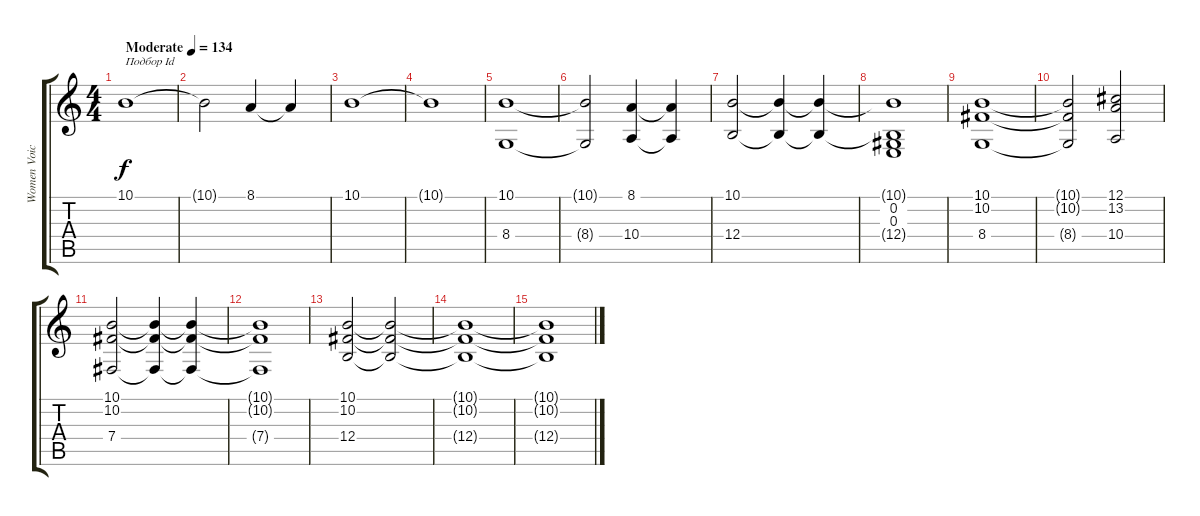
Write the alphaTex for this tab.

\track ("Women Voice" "Women Voic") {instrument choiraahs}
\staff {score tabs}
\tuning (Db4 Ab3 E3 B2 Gb2 B1) {hide}
\ts (4 4)
\tempo (134 "Moderate")
\clef g2
\ks c
10.1.1{txt "Подбор Id" dy f instrument choiraahs} |
10.1{t}.2 8.1.4 8.1{t}.4 |
10.1.1 |
10.1{t}.1{volume 2} |
(10.1 8.4).1{volume 13} |
(10.1{t} 8.4{t}).2 (8.1 10.4).4 (8.1{t} 10.4{t}).4 |
(10.1 12.4).2 (10.1{t} 12.4{t}).4 (10.1{t} 12.4{t}).4{volume 2} |
(10.1{t} 0.2 0.3 12.4{t}).1 |
(10.1 10.2 8.4).1{volume 16} |
(10.1{t} 10.2{t} 8.4{t}).2 (12.1 13.2 10.4).2 |
(10.1 10.2 7.4).2 (10.1{t} 10.2{t} 7.4{t}).4 (10.1{t} 10.2{t} 7.4{t}).4 |
(10.1{t} 10.2{t} 7.4{t}).1{volume 3} |
(10.1 10.2 12.4).2{volume 15} (10.1{t} 10.2{t} 12.4{t}).2 |
(10.1{t} 10.2{t} 12.4{t}).1 |
(10.1{t} 10.2{t} 12.4{t}).1{volume 0}
